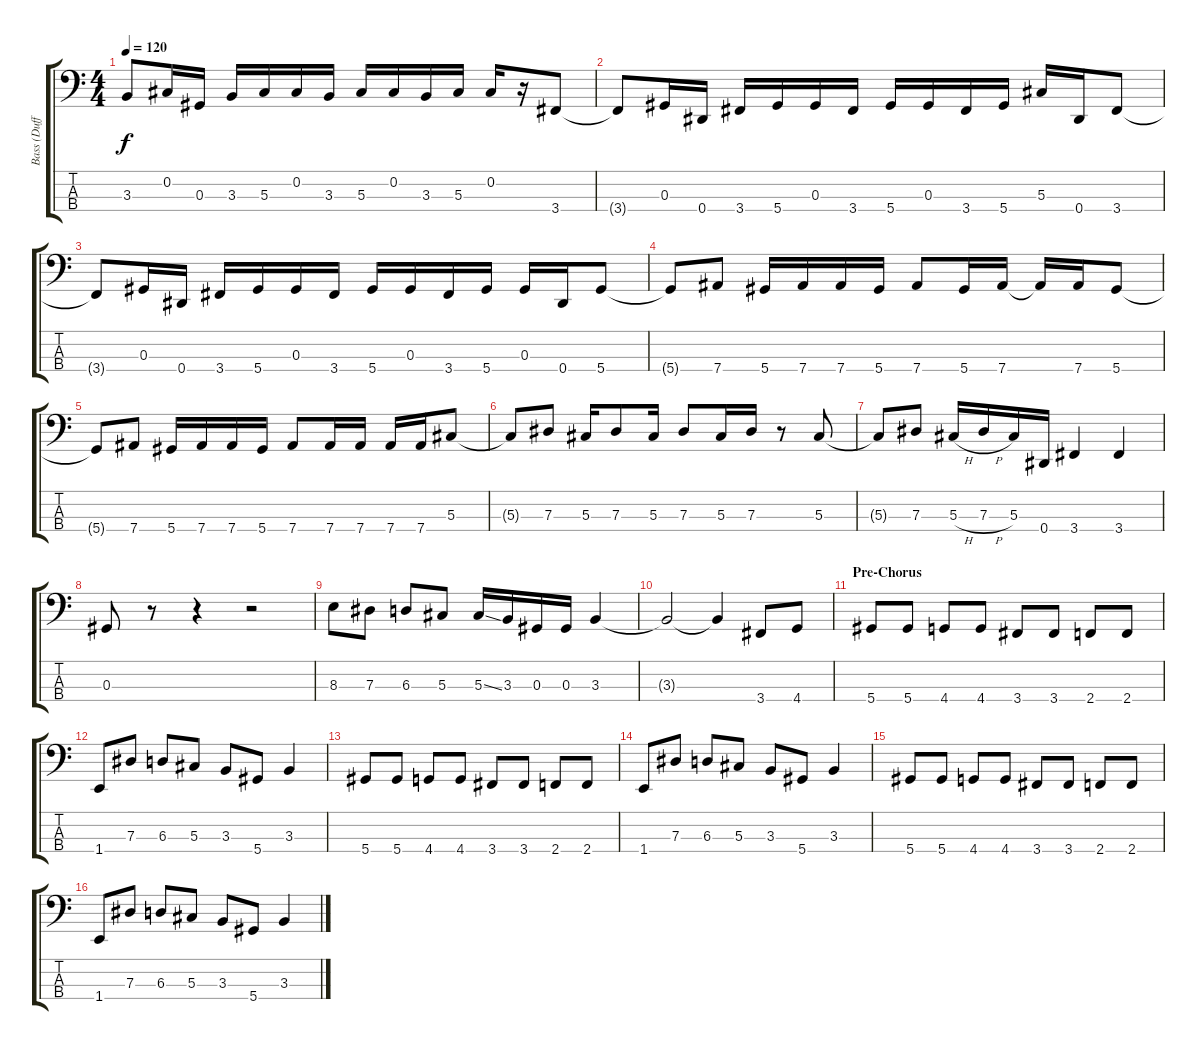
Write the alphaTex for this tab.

\track ("Bass (Duff)" "Bass (Duff") {instrument electricbasspick}
\staff {score tabs}
\tuning (Gb2 Db2 Ab1 Eb1) {hide}
\ts (4 4)
\tempo 120
\clef f4
\ks c
3.3{t}.8{dy f} 0.2.16 0.3.16 3.3.16 5.3.16 0.2.16 3.3.16 5.3.16 0.2.16 3.3.16 5.3.16 0.2.16 r.16 3.4.8 |
3.4{t}.8 0.3.16 0.4.16 3.4.16 5.4.16 0.3.16 3.4.16 5.4.16 0.3.16 3.4.16 5.4.16 5.3.16 0.4.16 3.4.8 |
3.4{t}.8 0.3.16 0.4.16 3.4.16 5.4.16 0.3.16 3.4.16 5.4.16 0.3.16 3.4.16 5.4.16 0.3.16 0.4.16 5.4.8 |
5.4{t}.8 7.4.8 5.4.16 7.4.16 7.4.16 5.4.16 7.4.8 5.4.16 7.4.16 7.4{t}.16 7.4.16 5.4.8 |
5.4{t}.8 7.4.8 5.4.16 7.4.16 7.4.16 5.4.16 7.4.8 7.4.16 7.4.16 7.4.16 7.4.16 5.3.8 |
5.3{t}.8 7.3.8 5.3.16 7.3.8 5.3.16 7.3.8 5.3.16 7.3.16 r.8 5.3.8 |
5.3{t}.8 7.3.8 5.3{h}.16 7.3{h}.16 5.3.16 0.4.16 3.4.4 3.4.4 |
0.3.8 r.8 r.4 r.2 |
8.3.8 7.3.8 6.3.8 5.3.8 5.3{ss}.16 3.3.16 0.3.16 0.3.16 3.3.4 |
3.3{t}.2 3.3{t}.4 3.4.8 4.4.8 |
\section ("" "Pre-Chorus")
5.4.8 5.4.8 4.4.8 4.4.8 3.4.8 3.4.8 2.4.8 2.4.8 |
1.4.8 7.3.8 6.3.8 5.3.8 3.3.8 5.4.8 3.3.4 |
5.4.8 5.4.8 4.4.8 4.4.8 3.4.8 3.4.8 2.4.8 2.4.8 |
1.4.8 7.3.8 6.3.8 5.3.8 3.3.8 5.4.8 3.3.4 |
5.4.8 5.4.8 4.4.8 4.4.8 3.4.8 3.4.8 2.4.8 2.4.8 |
1.4.8 7.3.8 6.3.8 5.3.8 3.3.8 5.4.8 3.3.4
